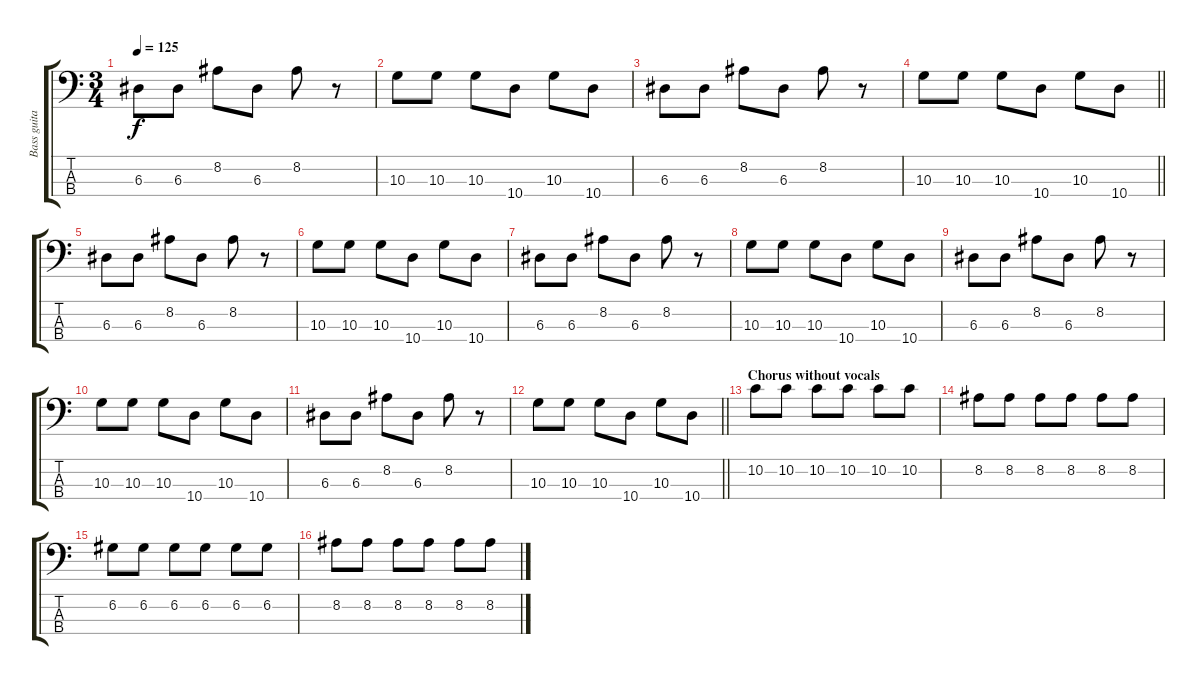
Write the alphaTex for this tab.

\track ("Bass guitar" "Bass guita") {instrument electricbassfinger}
\staff {score tabs}
\tuning (G2 D2 A1 E1) {hide}
\ts (3 4)
\tempo 125
\clef f4
\ks c
6.3.8{dy f} 6.3.8 8.2.8 6.3.8 8.2.8 r.8 |
10.3.8 10.3.8 10.3.8 10.4.8 10.3.8 10.4.8 |
6.3.8 6.3.8 8.2.8 6.3.8 8.2.8 r.8 |
\barLineRight lightlight
10.3.8 10.3.8 10.3.8 10.4.8 10.3.8 10.4.8 |
6.3.8 6.3.8 8.2.8 6.3.8 8.2.8 r.8 |
10.3.8 10.3.8 10.3.8 10.4.8 10.3.8 10.4.8 |
6.3.8 6.3.8 8.2.8 6.3.8 8.2.8 r.8 |
10.3.8 10.3.8 10.3.8 10.4.8 10.3.8 10.4.8 |
6.3.8 6.3.8 8.2.8 6.3.8 8.2.8 r.8 |
10.3.8 10.3.8 10.3.8 10.4.8 10.3.8 10.4.8 |
6.3.8 6.3.8 8.2.8 6.3.8 8.2.8 r.8 |
\barLineRight lightlight
10.3.8 10.3.8 10.3.8 10.4.8 10.3.8 10.4.8 |
\section ("" "Chorus without vocals")
10.2.8 10.2.8 10.2.8 10.2.8 10.2.8 10.2.8 |
8.2.8 8.2.8 8.2.8 8.2.8 8.2.8 8.2.8 |
6.2.8 6.2.8 6.2.8 6.2.8 6.2.8 6.2.8 |
8.2.8 8.2.8 8.2.8 8.2.8 8.2.8 8.2.8
